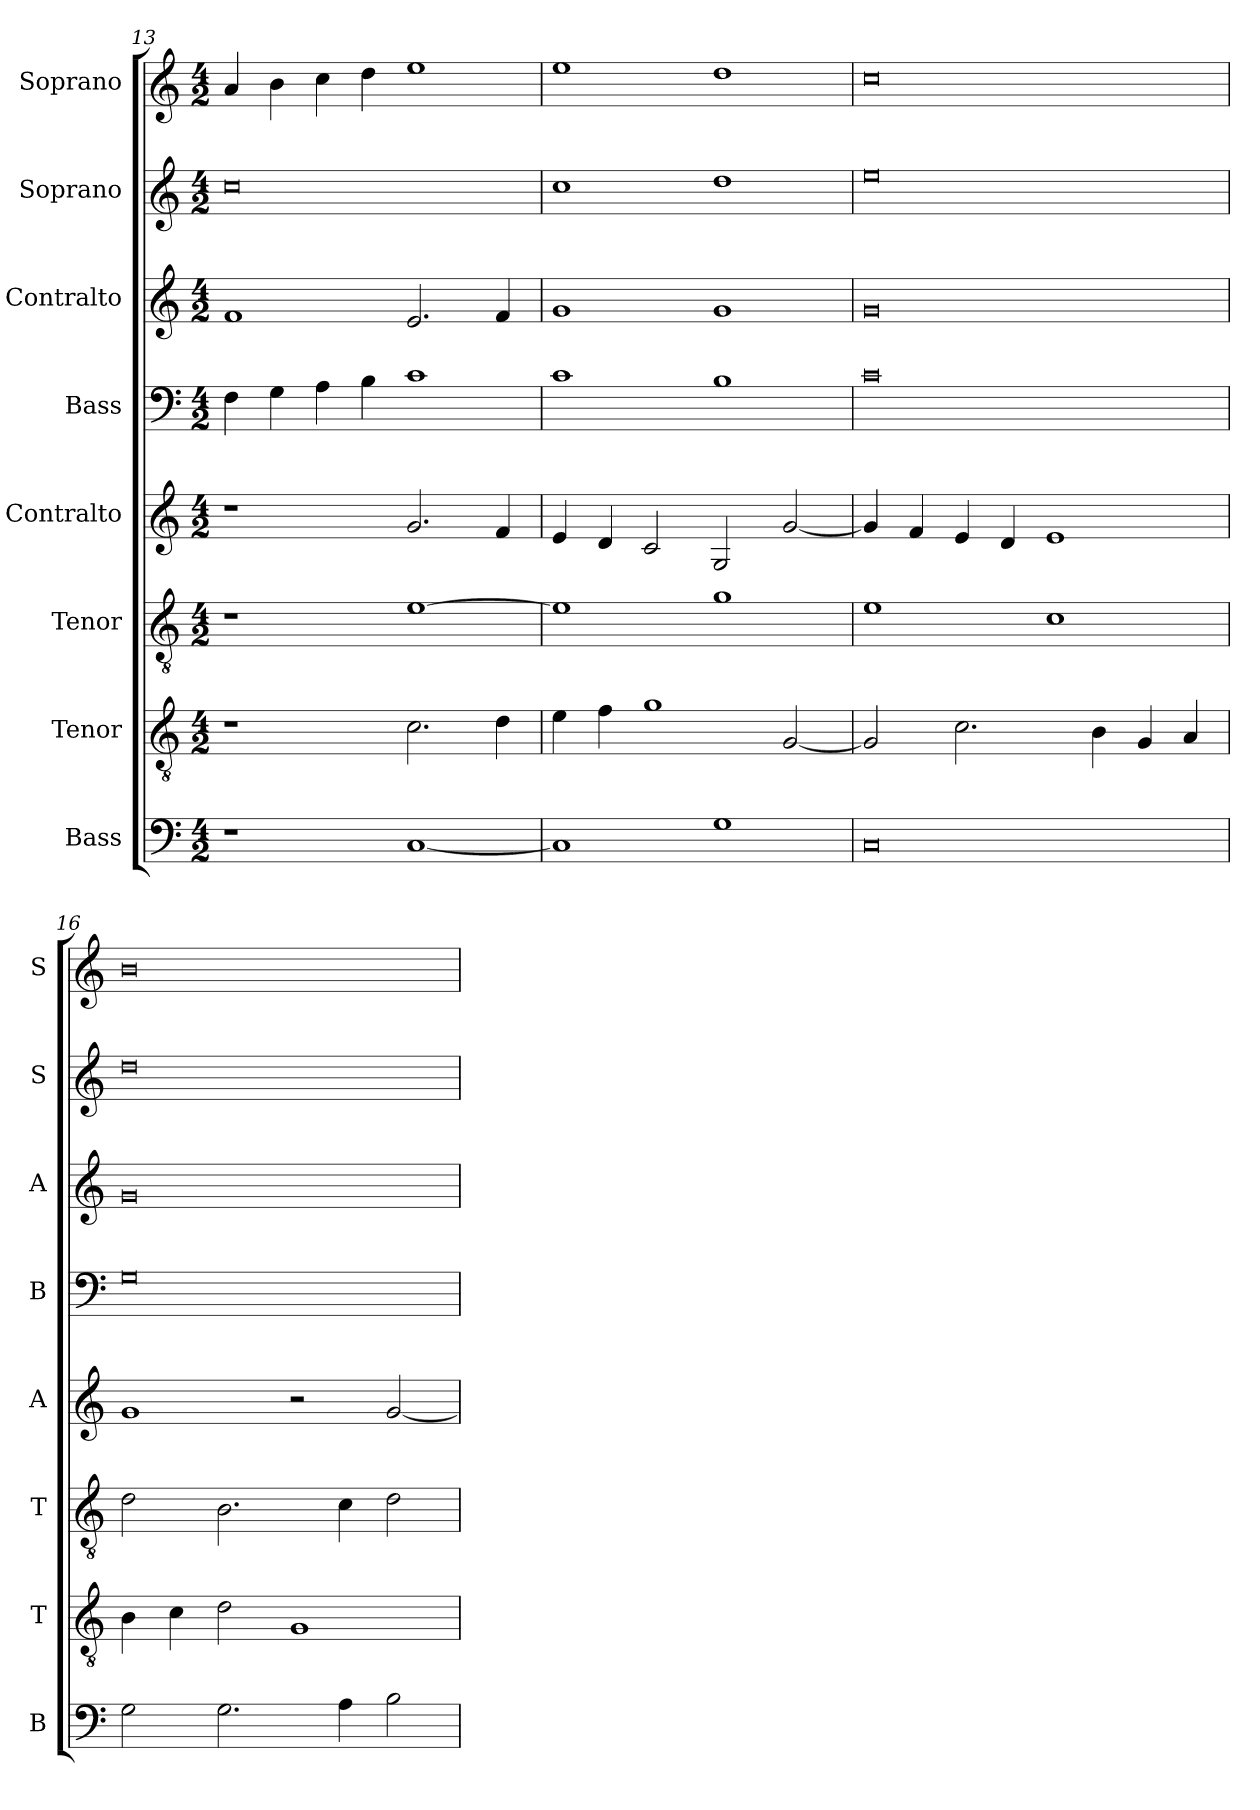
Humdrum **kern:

**kern	**kern	**kern	**kern	**kern	**kern	**kern	**kern
*part8	*part7	*part6	*part5	*part4	*part3	*part2	*part1
*staff8	*staff7	*staff6	*staff5	*staff4	*staff3	*staff2	*staff1
*I"Bass	*I"Tenor	*I"Tenor	*I"Contralto	*I"Bass	*I"Contralto	*I"Soprano	*I"Soprano
*I'B	*I'T	*I'T	*I'A	*I'B	*I'A	*I'S	*I'S
*clefF4	*clefGv2	*clefGv2	*clefG2	*clefF4	*clefG2	*clefG2	*clefG2
*k[]	*k[]	*k[]	*k[]	*k[]	*k[]	*k[]	*k[]
*G:mix	*G:mix	*G:mix	*G:mix	*G:mix	*G:mix	*G:mix	*G:mix
*M4/2	*M4/2	*M4/2	*M4/2	*M4/2	*M4/2	*M4/2	*M4/2
=13	=13	=13	=13	=13	=13	=13	=13
1r	1r	1r	1r	4F	1f	0cc	4a
.	.	.	.	4G	.	.	4b
.	.	.	.	4A	.	.	4cc
.	.	.	.	4B	.	.	4dd
[1C	2.c	[1e	2.g	1c	2.e	.	1ee
.	4d	.	4f	.	4f	.	.
=14	=14	=14	=14	=14	=14	=14	=14
1C]	4e	1e]	4e	1c	1g	1cc	1ee
.	4f	.	4d	.	.	.	.
.	1g	.	2c	.	.	.	.
1G	.	1g	2G	1B	1g	1dd	1dd
.	[2G	.	[2g	.	.	.	.
=15	=15	=15	=15	=15	=15	=15	=15
0C	2G]	1e	4g]	0c	0g	0ee	0cc
.	.	.	4f	.	.	.	.
.	2.c	.	4e	.	.	.	.
.	.	.	4d	.	.	.	.
.	.	1c	1e	.	.	.	.
.	4B	.	.	.	.	.	.
.	4G	.	.	.	.	.	.
.	4A	.	.	.	.	.	.
=16	=16	=16	=16	=16	=16	=16	=16
2G	4B	2d	1g	0G	0g	0dd	0b
.	4c	.	.	.	.	.	.
2.G	2d	2.B	.	.	.	.	.
.	1G	.	2r	.	.	.	.
4A	.	4c	.	.	.	.	.
2B	.	2d	[2g	.	.	.	.
=	=	=	=	=	=	=	=
*-	*-	*-	*-	*-	*-	*-	*-
